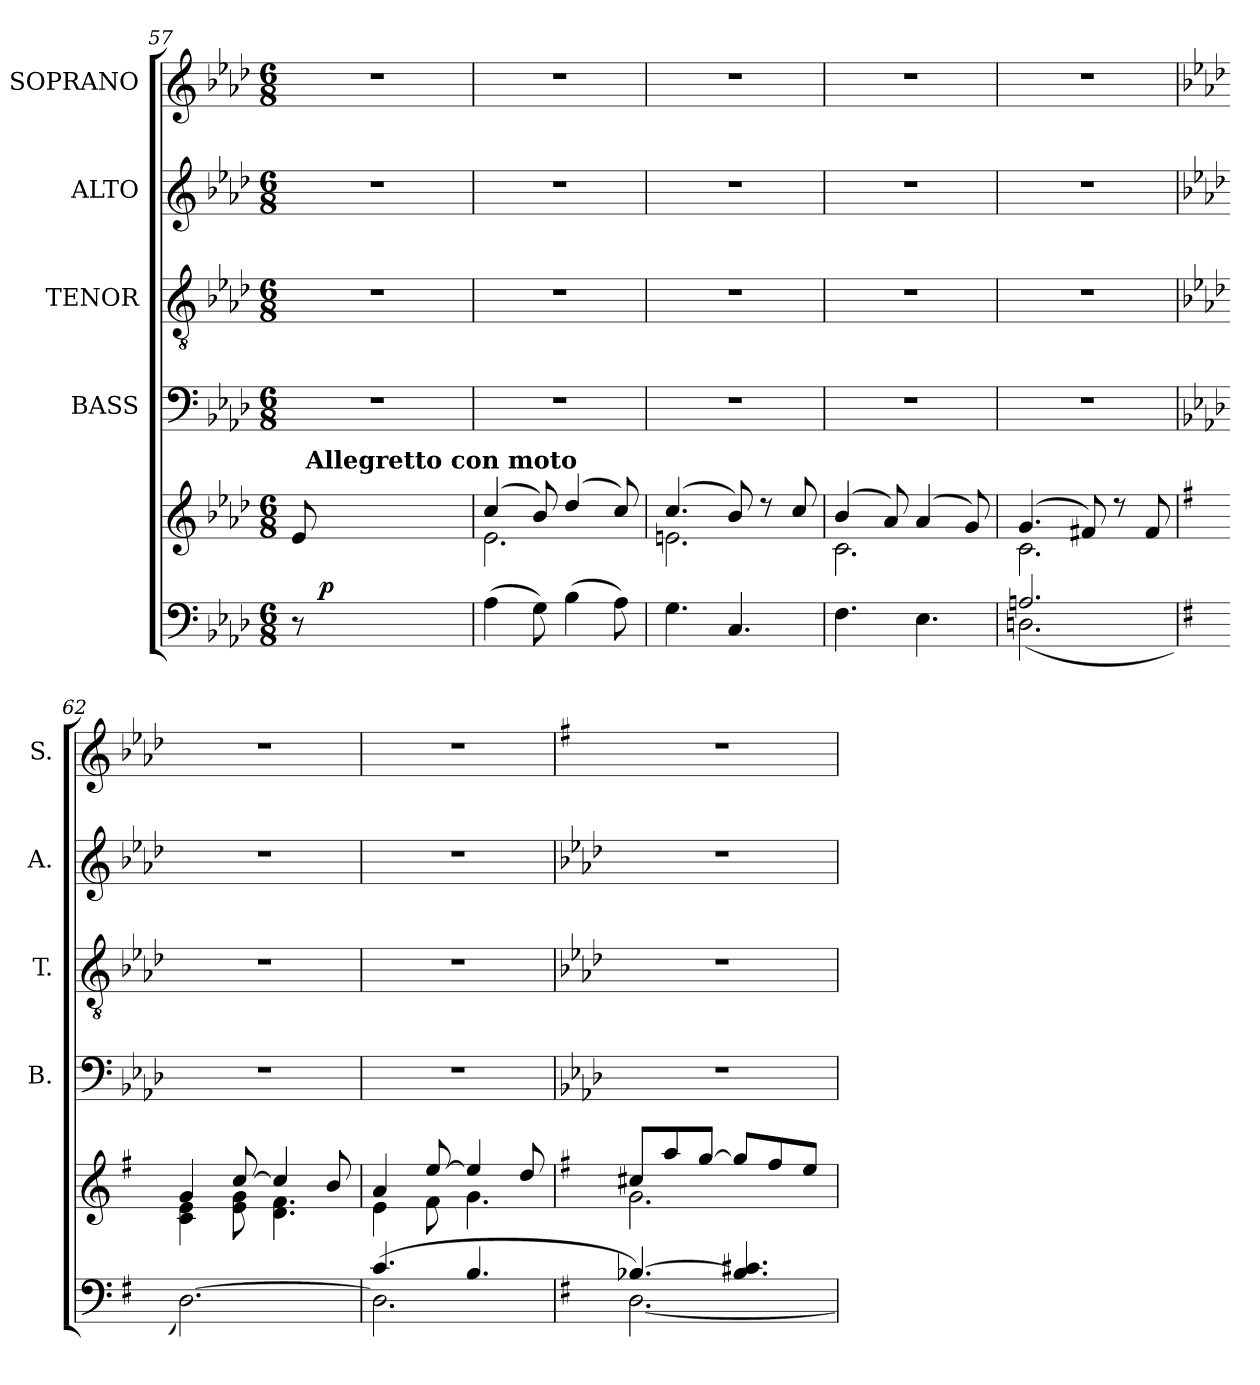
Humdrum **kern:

**kern	**dynam	**kern	**kern	**kern	**kern	**kern
*part6	*part6	*part5	*part4	*part3	*part2	*part1
*staff6	*staff6	*staff5	*staff4	*staff3	*staff2	*staff1
*	*	*	*I"BASS	*I"TENOR	*I"ALTO	*I"SOPRANO
*	*	*	*I'B.	*I'T.	*I'A.	*I'S.
!!LO:PB:g=z
*clefF4	*	*clefG2	*clefF4	*clefGv2	*clefG2	*clefG2
*k[b-e-a-d-]	*	*k[b-e-a-d-]	*k[b-e-a-d-]	*k[b-e-a-d-]	*k[b-e-a-d-]	*k[b-e-a-d-]
*A-:	*	*A-:	*A-:	*A-:	*A-:	*A-:
*M6/8	*	*M6/8	*M6/8	*M6/8	*M6/8	*M6/8
=57	=57	=57	=57	=57	=57	=57
*^	*	*^	*	*	*	*
8r	16ryy	.	8e-/	32ryy	2.r	2.r	2.r	2.r
!	!	!	!	!LO:TX:a:B:t=Allegretto con moto	!	!	!	!
.	.	.	.	2ryy	.	.	.	.
!	!	!LO:DY:a	!	!	!	!	!	!
.	2ryy	p	.	.	.	.	.	.
2ryy	.	.	2ryy	.	.	.	.	.
.	.	.	.	8..ryy	.	.	.	.
.	8.ryy	.	.	.	.	.	.	.
8ryy	.	.	8ryy	.	.	.	.	.
*v	*v	*	*	*	*	*	*	*
=58	=58	=58	=58	=58	=58	=58	=58
(>4A-\	.	(4cc/	2.e-\	2.r	2.r	2.r	2.r
8G\)	.	8b-/)	.	.	.	.	.
(>4B-\	.	(4dd-/	.	.	.	.	.
8A-\)	.	8cc/)	.	.	.	.	.
=59	=59	=59	=59	=59	=59	=59	=59
4.G\	.	(4.cc/	2.en\	2.r	2.r	2.r	2.r
4.C/	.	8b-/)	.	.	.	.	.
.	.	8rdd	.	.	.	.	.
.	.	8cc/	.	.	.	.	.
=60	=60	=60	=60	=60	=60	=60	=60
4.F\	.	(4b-/	2.c\	2.r	2.r	2.r	2.r
.	.	8a-/)	.	.	.	.	.
4.E-\	.	(4a-/	.	.	.	.	.
.	.	8g/)	.	.	.	.	.
=61	=61	=61	=61	=61	=61	=61	=61
*^	*	*	*	*	*	*	*
2.An/	(<2.Dn\	.	(4.g/	2.c\	2.r	2.r	2.r	2.r
.	.	.	8f#X/)	.	.	.	.	.
.	.	.	8rdd	.	.	.	.	.
.	.	.	8f#/	.	.	.	.	.
*v	*v	*	*	*	*	*	*	*
=62	=62	=62	=62	=62	=62	=62	=62
*k[f#]	*	*k[f#]	*	*	*	*	*
*G:	*	*G:	*	*	*	*	*
[<2.D\)	.	4g/	4c\ 4e\	2.r	2.r	2.r	2.r
.	.	[>8cc/	8e\ 8g\	.	.	.	.
.	.	4cc/]	4.d\ 4.f#\	.	.	.	.
.	.	8b/	.	.	.	.	.
=63	=63	=63	=63	=63	=63	=63	=63
*^	*	*	*	*	*	*	*
(<2.D\]	4.c/	.	4a/	4e\	2.r	2.r	2.r	2.r
.	.	.	[>8ee/	8f#\	.	.	.	.
.	4.B/	.	4ee/]	4.g\	.	.	.	.
.	.	.	8dd/	.	.	.	.	.
!!LO:LB:g=z
=64	=64	=64	=64	=64	=64	=64	=64	=64
*	*	*	*	*	*	*	*	*k[f#]
*	*	*	*	*	*	*	*	*G:
!	!	!	!	!	!	!	!	!LO:N:vis=1
[>4.B-X/	[<2.D\)	.	8cc#X/L	2.g\	2.r	2.r	2.r	2.r
.	.	.	8aa/	.	.	.	.	.
.	.	.	[>8gg/J	.	.	.	.	.
4.B-/] 4.c#X/	.	.	8gg/L]	.	.	.	.	.
.	.	.	8ff#/	.	.	.	.	.
.	.	.	8ee/J	.	.	.	.	.
*v	*v	*	*	*	*	*	*	*
*	*	*v	*v	*	*	*	*
=	=	=	=	=	=	=
*-	*-	*-	*-	*-	*-	*-
